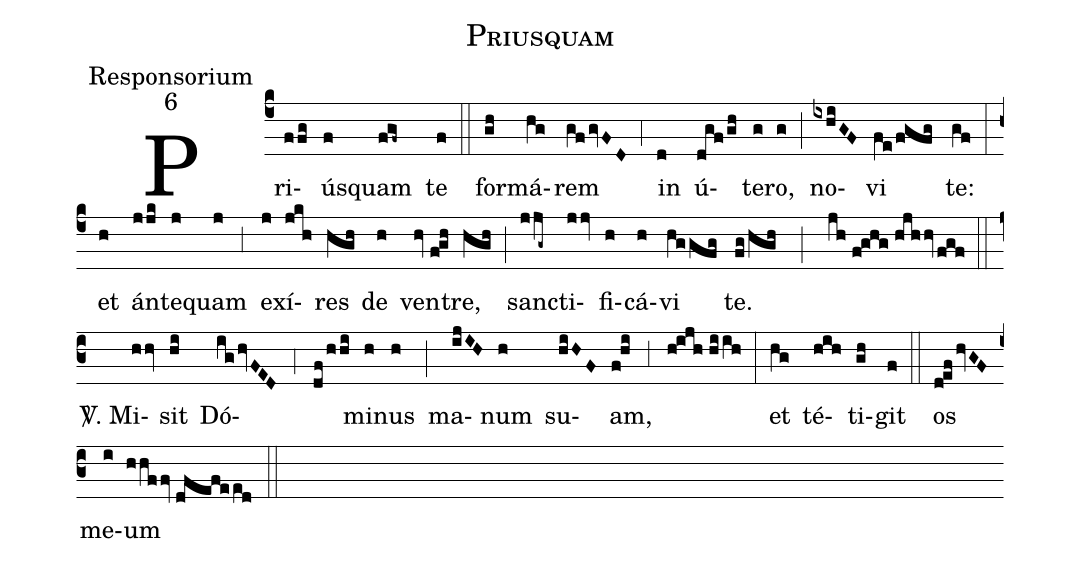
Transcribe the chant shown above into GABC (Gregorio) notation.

name:Priusquam;
office-part:Responsorium;
mode:6;
%%
(c4) Pri(f/fg)ús(f)quam(fgf~) te(f) (::) for(gh)má(hg)rem(gfgvFD) (;4) in(d) ú(dgf/gh)te(g)ro,(g) (;) no(ixhiGF)vi(fe/fgfg) te:(gf) (:) et(h) án(j/jk)te(j)quam(j) (;3) e(j)xí(jkh)res(hgh) de(h) ven(hv//f!gh)tre,(hgh) (;) sanc(j/jg~)ti(j/jv)fi(h)cá(h)vi(hg/gfg) te.(fg/hgh//;//jh//f!ghg//hjh/hv/fgf) (z0::c3) <sp>V/</sp>. Mi(h/hv)sit(hi) Dó(ig/hvFED/;4/df/h/hi)mi(h)nus(h) (;) ma(ijIH)num(h) su(hiHF)am,(f!hi/;3/h!ijh//hi/ih) (:) et(hg) té(hih)ti(gh)git(f) (::) os(d!ef/hvGF) me(i)um(h/hf/fv//dfefe/ed) (::)
